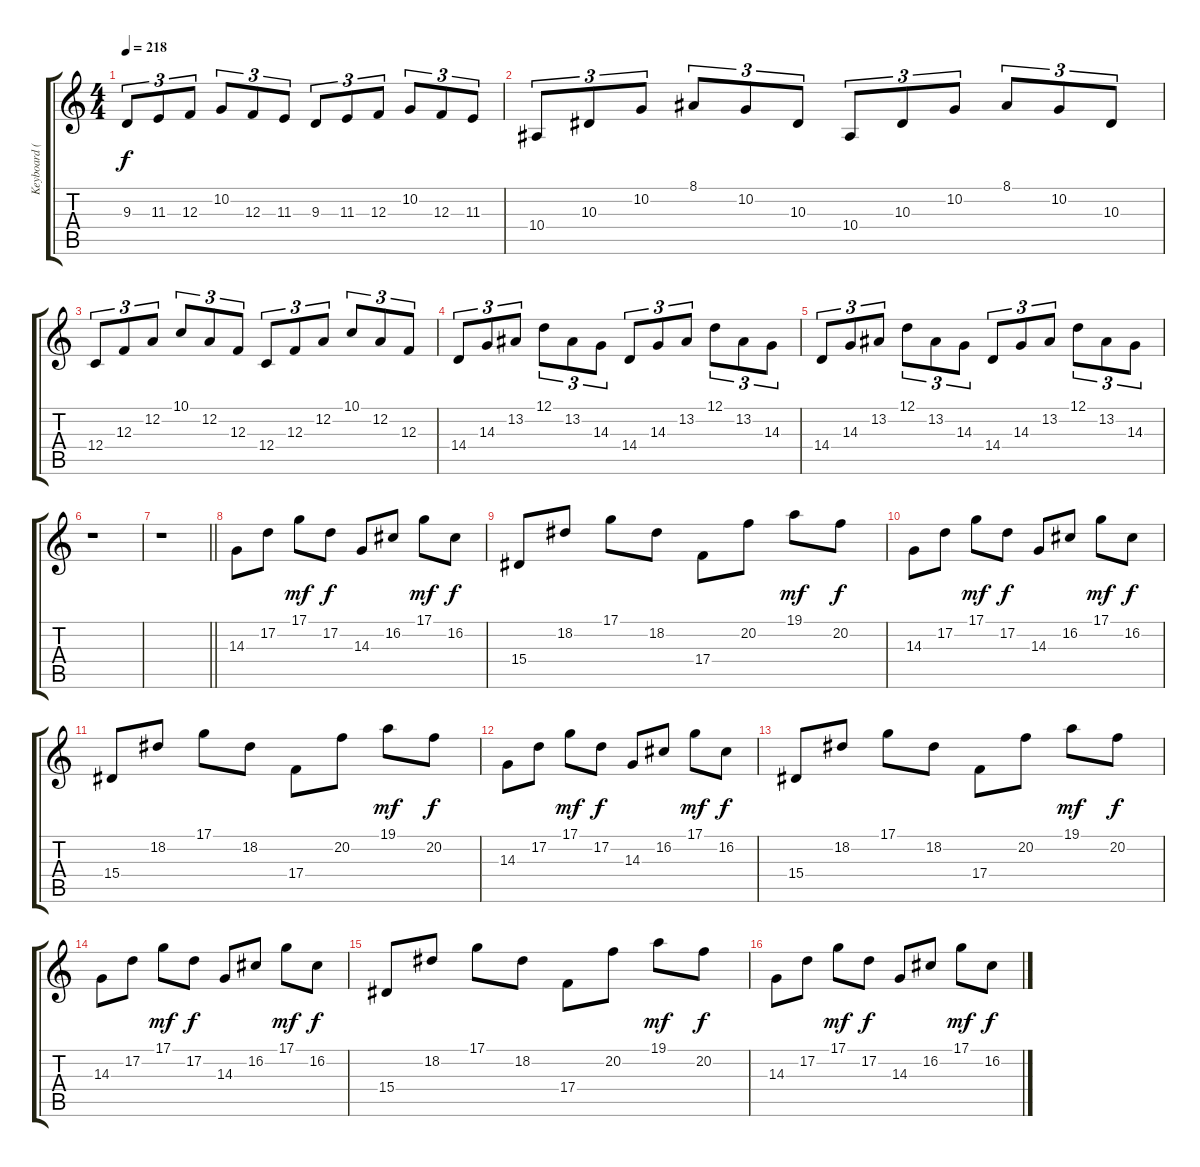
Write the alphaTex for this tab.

\track ("Keyboard (Janne)" "Keyboard (") {instrument churchorgan}
\staff {score tabs}
\tuning (D4 A3 F3 C3 G2 D2) {hide}
\ts (4 4)
\tempo 218
\clef g2
\ks c
9.3.8{tu (3 2) dy f volume 12 instrument vibraphone} 11.3.8{tu (3 2)} 12.3.8{tu (3 2)} 10.2.8{tu (3 2)} 12.3.8{tu (3 2)} 11.3.8{tu (3 2)} 9.3.8{tu (3 2)} 11.3.8{tu (3 2)} 12.3.8{tu (3 2)} 10.2.8{tu (3 2)} 12.3.8{tu (3 2)} 11.3.8{tu (3 2)} |
10.4.8{tu (3 2) volume 12 instrument vibraphone} 10.3.8{tu (3 2)} 10.2.8{tu (3 2)} 8.1.8{tu (3 2)} 10.2.8{tu (3 2)} 10.3.8{tu (3 2)} 10.4.8{tu (3 2)} 10.3.8{tu (3 2)} 10.2.8{tu (3 2)} 8.1.8{tu (3 2)} 10.2.8{tu (3 2)} 10.3.8{tu (3 2)} |
12.4.8{tu (3 2) volume 12 instrument vibraphone} 12.3.8{tu (3 2)} 12.2.8{tu (3 2)} 10.1.8{tu (3 2)} 12.2.8{tu (3 2)} 12.3.8{tu (3 2)} 12.4.8{tu (3 2)} 12.3.8{tu (3 2)} 12.2.8{tu (3 2)} 10.1.8{tu (3 2)} 12.2.8{tu (3 2)} 12.3.8{tu (3 2)} |
14.4.8{tu (3 2) volume 12 instrument vibraphone} 14.3.8{tu (3 2)} 13.2.8{tu (3 2)} 12.1.8{tu (3 2)} 13.2.8{tu (3 2)} 14.3.8{tu (3 2)} 14.4.8{tu (3 2)} 14.3.8{tu (3 2)} 13.2.8{tu (3 2)} 12.1.8{tu (3 2)} 13.2.8{tu (3 2)} 14.3.8{tu (3 2)} |
14.4.8{tu (3 2) volume 12 instrument vibraphone} 14.3.8{tu (3 2)} 13.2.8{tu (3 2)} 12.1.8{tu (3 2)} 13.2.8{tu (3 2)} 14.3.8{tu (3 2)} 14.4.8{tu (3 2)} 14.3.8{tu (3 2)} 13.2.8{tu (3 2)} 12.1.8{tu (3 2)} 13.2.8{tu (3 2)} 14.3.8{tu (3 2)} |
r.1 |
\barLineRight lightlight
r.1 |
14.3.8{volume 12 instrument vibraphone} 17.2.8 17.1.8{dy mf} 17.2.8{dy f} 14.3.8 16.2.8 17.1.8{dy mf} 16.2.8{dy f} |
15.4.8 18.2.8 17.1.8 18.2.8 17.4.8 20.2.8 19.1.8{dy mf} 20.2.8{dy f} |
14.3.8{volume 12 instrument vibraphone} 17.2.8 17.1.8{dy mf} 17.2.8{dy f} 14.3.8 16.2.8 17.1.8{dy mf} 16.2.8{dy f} |
15.4.8 18.2.8 17.1.8 18.2.8 17.4.8 20.2.8 19.1.8{dy mf} 20.2.8{dy f} |
14.3.8{volume 12 instrument vibraphone} 17.2.8 17.1.8{dy mf} 17.2.8{dy f} 14.3.8 16.2.8 17.1.8{dy mf} 16.2.8{dy f} |
15.4.8 18.2.8 17.1.8 18.2.8 17.4.8 20.2.8 19.1.8{dy mf} 20.2.8{dy f} |
14.3.8{volume 12 instrument vibraphone} 17.2.8 17.1.8{dy mf} 17.2.8{dy f} 14.3.8 16.2.8 17.1.8{dy mf} 16.2.8{dy f} |
15.4.8 18.2.8 17.1.8 18.2.8 17.4.8 20.2.8 19.1.8{dy mf} 20.2.8{dy f} |
14.3.8{volume 12 instrument vibraphone} 17.2.8 17.1.8{dy mf} 17.2.8{dy f} 14.3.8 16.2.8 17.1.8{dy mf} 16.2.8{dy f}
